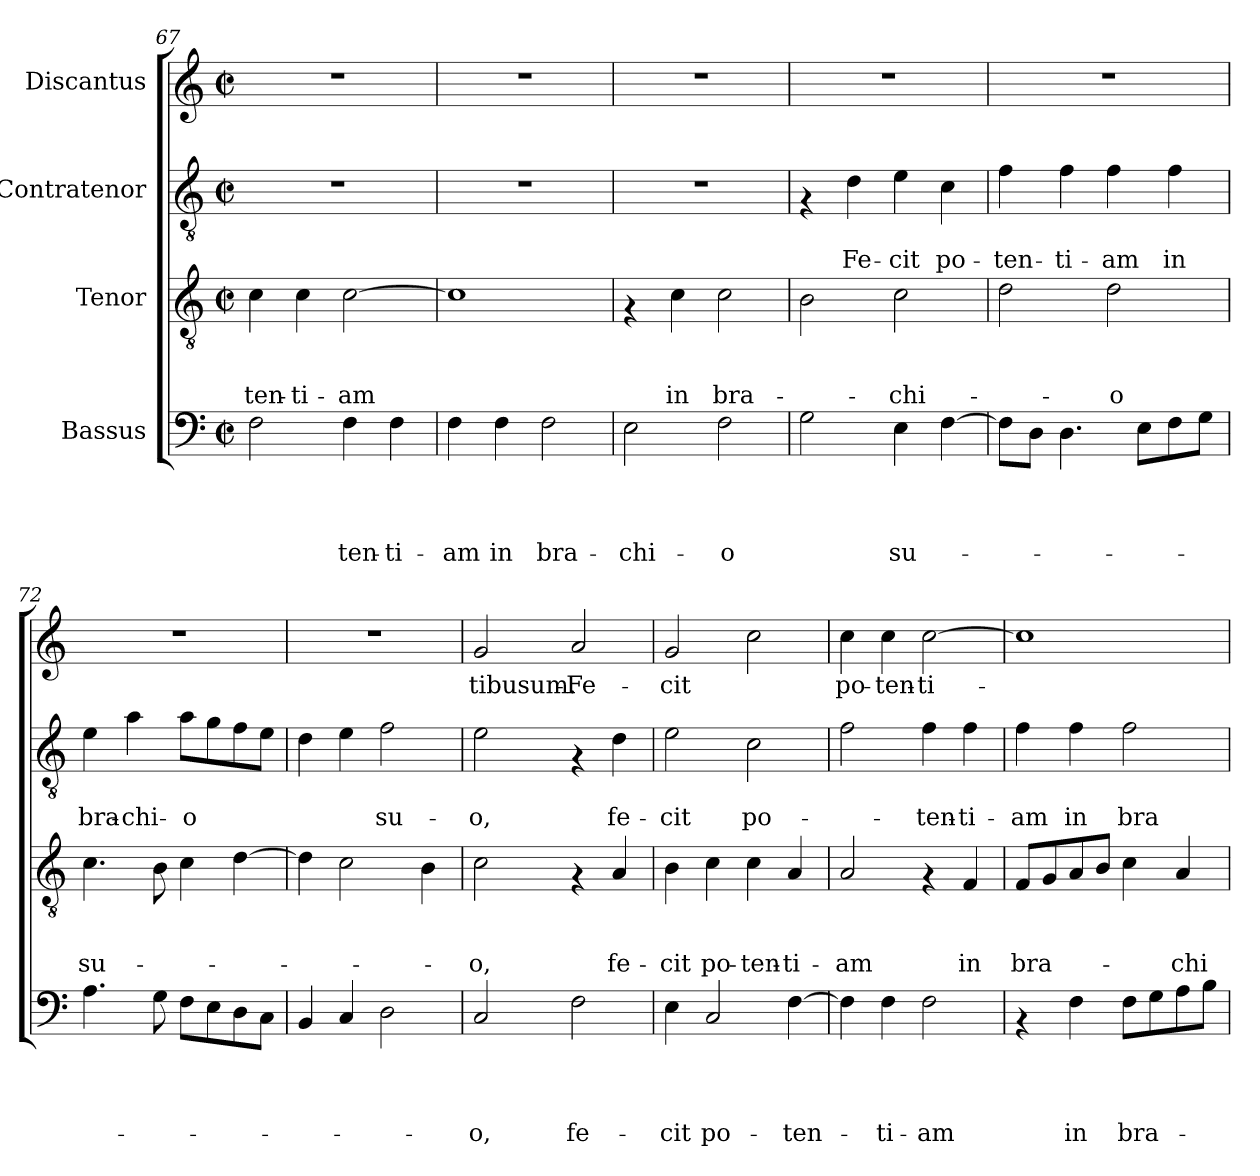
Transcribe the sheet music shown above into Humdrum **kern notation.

**kern	**text	**text	**text	**text	**kern	**text	**text	**text	**kern	**text	**text	**kern	**text
*part4	*part4	*part4	*part4	*part4	*part3	*part3	*part3	*part3	*part2	*part2	*part2	*part1	*part1
*staff4	*staff4	*staff4	*staff4	*staff4	*staff3	*staff3	*staff3	*staff3	*staff2	*staff2	*staff2	*staff1	*staff1
*I"Bassus	*	*	*	*	*I"Tenor	*	*	*	*I"Contratenor	*	*	*I"Discantus	*
*clefF4	*	*	*	*	*clefGv2	*	*	*	*clefGv2	*	*	*clefG2	*
*k[]	*	*	*	*	*k[]	*	*	*	*k[]	*	*	*k[]	*
*C:	*	*	*	*	*C:	*	*	*	*C:	*	*	*C:	*
*M2/2	*	*	*	*	*M2/2	*	*	*	*M2/2	*	*	*M2/2	*
*met(c|)	*	*	*	*	*met(c|)	*	*	*	*met(c|)	*	*	*met(c|)	*
=67	=67	=67	=67	=67	=67	=67	=67	=67	=67	=67	=67	=67	=67
!	!	!	!	!	!	!	!	!LO:LY:b	!	!	!	!	!
2F\	.	.	.	.	4c\	.	.	-ten-	1r	.	.	1r	.
!	!	!	!	!	!	!	!	!LO:LY:b	!	!	!	!	!
.	.	.	.	.	4c\	.	.	-ti-	.	.	.	.	.
!	!	!	!	!LO:LY:b	!	!	!	!LO:LY:b	!	!	!	!	!
4F\	.	.	.	-ten-	[>2c\	.	.	-am	.	.	.	.	.
!	!	!	!	!LO:LY:b	!	!	!	!	!	!	!	!	!
4F\	.	.	.	-ti-	.	.	.	.	.	.	.	.	.
=68	=68	=68	=68	=68	=68	=68	=68	=68	=68	=68	=68	=68	=68
!	!	!	!	!LO:LY:b	!	!	!	!	!	!	!	!	!
4F\	.	.	.	-am	1c]	.	.	.	1r	.	.	1r	.
!	!	!	!	!LO:LY:b	!	!	!	!	!	!	!	!	!
4F\	.	.	.	in	.	.	.	.	.	.	.	.	.
!	!	!	!	!LO:LY:b	!	!	!	!	!	!	!	!	!
2F\	.	.	.	bra-	.	.	.	.	.	.	.	.	.
=69	=69	=69	=69	=69	=69	=69	=69	=69	=69	=69	=69	=69	=69
!	!	!	!	!LO:LY:b	!	!	!	!	!	!	!	!	!
2E\	.	.	.	-chi-	4rF	.	.	.	1r	.	.	1r	.
!	!	!	!	!	!	!	!	!LO:LY:b	!	!	!	!	!
.	.	.	.	.	4c\	.	.	in	.	.	.	.	.
!	!	!	!	!LO:LY:b	!	!	!	!LO:LY:b	!	!	!	!	!
2F\	.	.	.	-o	2c\	.	.	bra-	.	.	.	.	.
!!LO:LB:g=z
=70	=70	=70	=70	=70	=70	=70	=70	=70	=70	=70	=70	=70	=70
2G\	.	.	.	.	2B\	.	.	.	4rF	.	.	1r	.
!	!	!	!	!	!	!	!	!	!	!	!LO:LY:b	!	!
.	.	.	.	.	.	.	.	.	4d\	.	Fe-	.	.
!	!	!	!	!LO:LY:b	!	!	!	!LO:LY:b	!	!	!LO:LY:b	!	!
4E\	.	.	.	su-	2c\	.	.	-chi-	4e\	.	-cit	.	.
!	!	!	!	!	!	!	!	!	!	!	!LO:LY:b	!	!
[>4F\	.	.	.	.	.	.	.	.	4c\	.	po-	.	.
=71	=71	=71	=71	=71	=71	=71	=71	=71	=71	=71	=71	=71	=71
!	!	!	!	!	!	!	!	!	!	!	!LO:LY:b	!	!
8F\L]	.	.	.	.	2d\	.	.	.	4f\	.	-ten-	1r	.
8D\J	.	.	.	.	.	.	.	.	.	.	.	.	.
!	!	!	!	!	!	!	!	!	!	!	!LO:LY:b	!	!
4.D\	.	.	.	.	.	.	.	.	4f\	.	-ti-	.	.
!	!	!	!	!	!	!	!	!LO:LY:b	!	!	!LO:LY:b	!	!
.	.	.	.	.	2d\	.	.	-o	4f\	.	-am	.	.
8E\L	.	.	.	.	.	.	.	.	.	.	.	.	.
!	!	!	!	!	!	!	!	!	!	!	!LO:LY:b	!	!
8F\	.	.	.	.	.	.	.	.	4f\	.	in	.	.
8G\J	.	.	.	.	.	.	.	.	.	.	.	.	.
=72	=72	=72	=72	=72	=72	=72	=72	=72	=72	=72	=72	=72	=72
!	!	!	!	!	!	!	!	!LO:LY:b	!	!	!LO:LY:b	!	!
4.A\	.	.	.	.	4.c\	.	.	su-	4e\	.	bra-	1r	.
!	!	!	!	!	!	!	!	!	!	!	!LO:LY:b	!	!
.	.	.	.	.	.	.	.	.	4a\	.	-chi-	.	.
8G\	.	.	.	.	8B\	.	.	.	.	.	.	.	.
!	!	!	!	!	!	!	!	!	!	!	!LO:LY:b	!	!
8F\L	.	.	.	.	4c\	.	.	.	8a\L	.	-o	.	.
8E\	.	.	.	.	.	.	.	.	8g\	.	.	.	.
8D\	.	.	.	.	[>4d\	.	.	.	8f\	.	.	.	.
8C\J	.	.	.	.	.	.	.	.	8e\J	.	.	.	.
=73	=73	=73	=73	=73	=73	=73	=73	=73	=73	=73	=73	=73	=73
4BB/	.	.	.	.	4d\]	.	.	.	4d\	.	.	1r	.
4C/	.	.	.	.	2c\	.	.	.	4e\	.	.	.	.
!	!	!	!	!	!	!	!	!	!	!	!LO:LY:b	!	!
2D\	.	.	.	.	.	.	.	.	2f\	.	su-	.	.
.	.	.	.	.	4B\	.	.	.	.	.	.	.	.
=74	=74	=74	=74	=74	=74	=74	=74	=74	=74	=74	=74	=74	=74
!	!	!	!	!LO:LY:b	!	!	!	!LO:LY:b	!	!	!LO:LY:b	!	!LO:LY:b
2C/	.	.	.	-o,	2c\	.	.	-o,	2e\	.	-o,	2g/	-tibusum.-
!	!	!	!	!LO:LY:b	!	!	!	!	!	!	!	!	!LO:LY:b
2F\	.	.	.	fe-	4rF	.	.	.	4rF	.	.	2a/	-Fe-
!	!	!	!	!	!	!	!	!LO:LY:b	!	!	!LO:LY:b	!	!
.	.	.	.	.	4A/	.	.	fe-	4d\	.	fe-	.	.
=75	=75	=75	=75	=75	=75	=75	=75	=75	=75	=75	=75	=75	=75
!	!	!	!	!LO:LY:b	!	!	!	!LO:LY:b	!	!	!LO:LY:b	!	!LO:LY:b
4E\	.	.	.	-cit	4B\	.	.	-cit	2e\	.	-cit	2g/	-cit
!	!	!	!	!LO:LY:b	!	!	!	!LO:LY:b	!	!	!	!	!
2C/	.	.	.	po-	4c\	.	.	po-	.	.	.	.	.
!	!	!	!	!	!	!	!	!LO:LY:b	!	!	!LO:LY:b	!	!
.	.	.	.	.	4c\	.	.	-ten-	2c\	.	po-	2cc\	.
!	!	!	!	!LO:LY:b	!	!	!	!LO:LY:b	!	!	!	!	!
[>4F\	.	.	.	-ten-	4A/	.	.	-ti-	.	.	.	.	.
=76	=76	=76	=76	=76	=76	=76	=76	=76	=76	=76	=76	=76	=76
!	!	!	!	!	!	!	!	!LO:LY:b	!	!	!	!	!LO:LY:b
4F\]	.	.	.	.	2A/	.	.	-am	2f\	.	.	4cc\	po-
!	!	!	!	!LO:LY:b	!	!	!	!	!	!	!	!	!LO:LY:b
4F\	.	.	.	-ti-	.	.	.	.	.	.	.	4cc\	-ten-
!	!	!	!	!LO:LY:b	!	!	!	!	!	!	!LO:LY:b	!	!LO:LY:b
2F\	.	.	.	-am	4rF	.	.	.	4f\	.	-ten-	[<2cc\	-ti-
!	!	!	!	!	!	!	!	!LO:LY:b	!	!	!LO:LY:b	!	!
.	.	.	.	.	4F/	.	.	in	4f\	.	-ti-	.	.
!!LO:PB:g=z
=77	=77	=77	=77	=77	=77	=77	=77	=77	=77	=77	=77	=77	=77
!	!	!	!	!	!	!	!	!LO:LY:b	!	!	!LO:LY:b	!	!
4rAA	.	.	.	.	8F/L	.	.	bra-	4f\	.	-am	1cc]	.
.	.	.	.	.	8G/	.	.	.	.	.	.	.	.
!	!	!	!	!LO:LY:b	!	!	!	!	!	!	!LO:LY:b	!	!
4F\	.	.	.	in	8A/	.	.	.	4f\	.	in	.	.
.	.	.	.	.	8B/J	.	.	.	.	.	.	.	.
!	!	!	!	!LO:LY:b	!	!	!	!	!	!	!LO:LY:b	!	!
8F\L	.	.	.	bra-	4c\	.	.	.	2f\	.	bra-	.	.
8G\	.	.	.	.	.	.	.	.	.	.	.	.	.
!	!	!	!	!	!	!	!	!LO:LY:b	!	!	!	!	!
8A\	.	.	.	.	4A/	.	.	-chi-	.	.	.	.	.
8B\J	.	.	.	.	.	.	.	.	.	.	.	.	.
=	=	=	=	=	=	=	=	=	=	=	=	=	=
*-	*-	*-	*-	*-	*-	*-	*-	*-	*-	*-	*-	*-	*-
